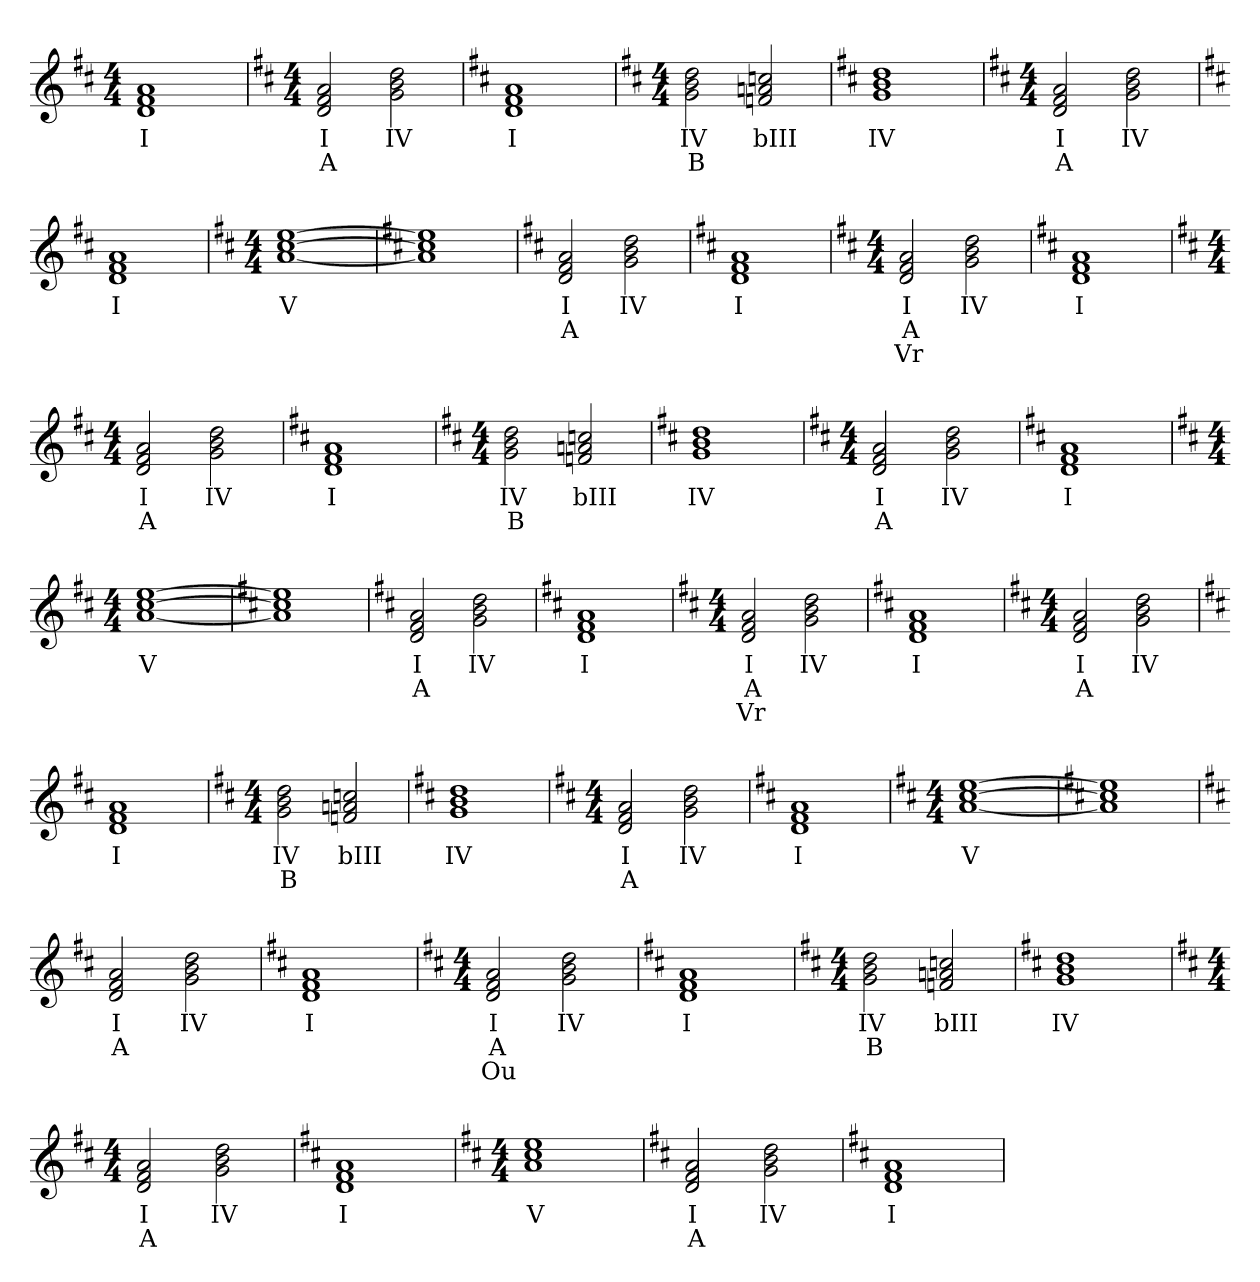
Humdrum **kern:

**kern	**text	**text	**text
*part1	*part1	*part1	*part1
*staff1	*staff1	*staff1	*staff1
*k[f#c#]	*	*	*
*D:	*	*	*
*M4/4	*	*	*
=	=	=	=
1d 1f# 1a	I	.	.
=	=	=	=
*k[f#c#]	*	*	*
*D:	*	*	*
*M4/4	*	*	*
2d 2f# 2a	I	A	.
2g 2b 2dd	IV	.	.
=	=	=	=
*k[f#c#]	*	*	*
*D:	*	*	*
1d 1f# 1a	I	.	.
=	=	=	=
*k[f#c#]	*	*	*
*D:	*	*	*
*M4/4	*	*	*
2g 2b 2dd	IV	B	.
2fn 2an 2ccn	bIII	.	.
=	=	=	=
*k[f#c#]	*	*	*
*D:	*	*	*
1g 1b 1dd	IV	.	.
=	=	=	=
*k[f#c#]	*	*	*
*D:	*	*	*
*M4/4	*	*	*
2d 2f# 2a	I	A	.
2g 2b 2dd	IV	.	.
=	=	=	=
*k[f#c#]	*	*	*
*D:	*	*	*
1d 1f# 1a	I	.	.
=	=	=	=
*k[f#c#]	*	*	*
*D:	*	*	*
*M4/4	*	*	*
[1a [1cc# [1ee	V	.	.
=	=	=	=
*k[f#c#]	*	*	*
*D:	*	*	*
1a] 1cc#] 1ee]	.	.	.
=	=	=	=
*k[f#c#]	*	*	*
*D:	*	*	*
2d 2f# 2a	I	A	.
2g 2b 2dd	IV	.	.
=	=	=	=
*k[f#c#]	*	*	*
*D:	*	*	*
1d 1f# 1a	I	.	.
=	=	=	=
*k[f#c#]	*	*	*
*D:	*	*	*
*M4/4	*	*	*
2d 2f# 2a	I	A	Vr
2g 2b 2dd	IV	.	.
=	=	=	=
*k[f#c#]	*	*	*
*D:	*	*	*
1d 1f# 1a	I	.	.
=	=	=	=
*k[f#c#]	*	*	*
*D:	*	*	*
*M4/4	*	*	*
2d 2f# 2a	I	A	.
2g 2b 2dd	IV	.	.
=	=	=	=
*k[f#c#]	*	*	*
*D:	*	*	*
1d 1f# 1a	I	.	.
=	=	=	=
*k[f#c#]	*	*	*
*D:	*	*	*
*M4/4	*	*	*
2g 2b 2dd	IV	B	.
2fn 2an 2ccn	bIII	.	.
=	=	=	=
*k[f#c#]	*	*	*
*D:	*	*	*
1g 1b 1dd	IV	.	.
=	=	=	=
*k[f#c#]	*	*	*
*D:	*	*	*
*M4/4	*	*	*
2d 2f# 2a	I	A	.
2g 2b 2dd	IV	.	.
=	=	=	=
*k[f#c#]	*	*	*
*D:	*	*	*
1d 1f# 1a	I	.	.
=	=	=	=
*k[f#c#]	*	*	*
*D:	*	*	*
*M4/4	*	*	*
[1a [1cc# [1ee	V	.	.
=	=	=	=
*k[f#c#]	*	*	*
*D:	*	*	*
1a] 1cc#] 1ee]	.	.	.
=	=	=	=
*k[f#c#]	*	*	*
*D:	*	*	*
2d 2f# 2a	I	A	.
2g 2b 2dd	IV	.	.
=	=	=	=
*k[f#c#]	*	*	*
*D:	*	*	*
1d 1f# 1a	I	.	.
=	=	=	=
*k[f#c#]	*	*	*
*D:	*	*	*
*M4/4	*	*	*
2d 2f# 2a	I	A	Vr
2g 2b 2dd	IV	.	.
=	=	=	=
*k[f#c#]	*	*	*
*D:	*	*	*
1d 1f# 1a	I	.	.
=	=	=	=
*k[f#c#]	*	*	*
*D:	*	*	*
*M4/4	*	*	*
2d 2f# 2a	I	A	.
2g 2b 2dd	IV	.	.
=	=	=	=
*k[f#c#]	*	*	*
*D:	*	*	*
1d 1f# 1a	I	.	.
=	=	=	=
*k[f#c#]	*	*	*
*D:	*	*	*
*M4/4	*	*	*
2g 2b 2dd	IV	B	.
2fn 2an 2ccn	bIII	.	.
=	=	=	=
*k[f#c#]	*	*	*
*D:	*	*	*
1g 1b 1dd	IV	.	.
=	=	=	=
*k[f#c#]	*	*	*
*D:	*	*	*
*M4/4	*	*	*
2d 2f# 2a	I	A	.
2g 2b 2dd	IV	.	.
=	=	=	=
*k[f#c#]	*	*	*
*D:	*	*	*
1d 1f# 1a	I	.	.
=	=	=	=
*k[f#c#]	*	*	*
*D:	*	*	*
*M4/4	*	*	*
[1a [1cc# [1ee	V	.	.
=	=	=	=
*k[f#c#]	*	*	*
*D:	*	*	*
1a] 1cc#] 1ee]	.	.	.
=	=	=	=
*k[f#c#]	*	*	*
*D:	*	*	*
2d 2f# 2a	I	A	.
2g 2b 2dd	IV	.	.
=	=	=	=
*k[f#c#]	*	*	*
*D:	*	*	*
1d 1f# 1a	I	.	.
=	=	=	=
*k[f#c#]	*	*	*
*D:	*	*	*
*M4/4	*	*	*
2d 2f# 2a	I	A	Ou
2g 2b 2dd	IV	.	.
=	=	=	=
*k[f#c#]	*	*	*
*D:	*	*	*
1d 1f# 1a	I	.	.
=	=	=	=
*k[f#c#]	*	*	*
*D:	*	*	*
*M4/4	*	*	*
2g 2b 2dd	IV	B	.
2fn 2an 2ccn	bIII	.	.
=	=	=	=
*k[f#c#]	*	*	*
*D:	*	*	*
1g 1b 1dd	IV	.	.
=	=	=	=
*k[f#c#]	*	*	*
*D:	*	*	*
*M4/4	*	*	*
2d 2f# 2a	I	A	.
2g 2b 2dd	IV	.	.
=	=	=	=
*k[f#c#]	*	*	*
*D:	*	*	*
1d 1f# 1a	I	.	.
=	=	=	=
*k[f#c#]	*	*	*
*D:	*	*	*
*M4/4	*	*	*
1a 1cc# 1ee	V	.	.
=	=	=	=
*k[f#c#]	*	*	*
*D:	*	*	*
2d 2f# 2a	I	A	.
2g 2b 2dd	IV	.	.
=	=	=	=
*k[f#c#]	*	*	*
*D:	*	*	*
1d 1f# 1a	I	.	.
=	=	=	=
*-	*-	*-	*-
